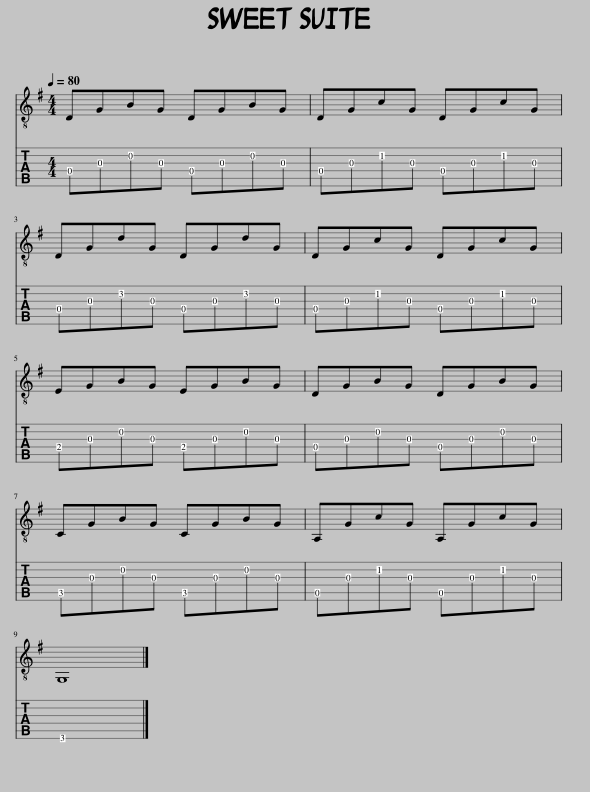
X:1
%%score { 1 | 2 }
L:1/8
Q:1/4=80
M:4/4
I:linebreak $
K:G
V:1 treble-8
V:2 tab stafflines=6 strings="E2,A2,D3,G3,B3,E4 "
V:1
 DGBG DGBG | DGcG DGcG |$ DGdG DGdG | DGcG DGcG |$ EGBG EGBG | %5
 DGBG DGBG |$ CGBG CGBG | A,GcG A,GcG |$ G,8 |] %9
V:2
 !4!D,!3!G,!2!B,!3!G, !4!D,!3!G,!2!B,!3!G, | !4!D,!3!G,!2!C!3!G, !4!D,!3!G,!2!C!3!G, |$ !4!D,!3!G,!2!D!3!G, !4!D,!3!G,!2!D!3!G, | !4!D,!3!G,!2!C!3!G, !4!D,!3!G,!2!C!3!G, |$ !4!E,!3!G,!2!B,!3!G, !4!E,!3!G,!2!B,!3!G, | %5
 !4!D,!3!G,!2!B,!3!G, !4!D,!3!G,!2!B,!3!G, |$ !5!C,!3!G,!2!B,!3!G, !5!C,!3!G,!2!B,!3!G, | !5!A,,!3!G,!2!C!3!G, !5!A,,!3!G,!2!C!3!G, |$ !6!G,,8 |] %9
